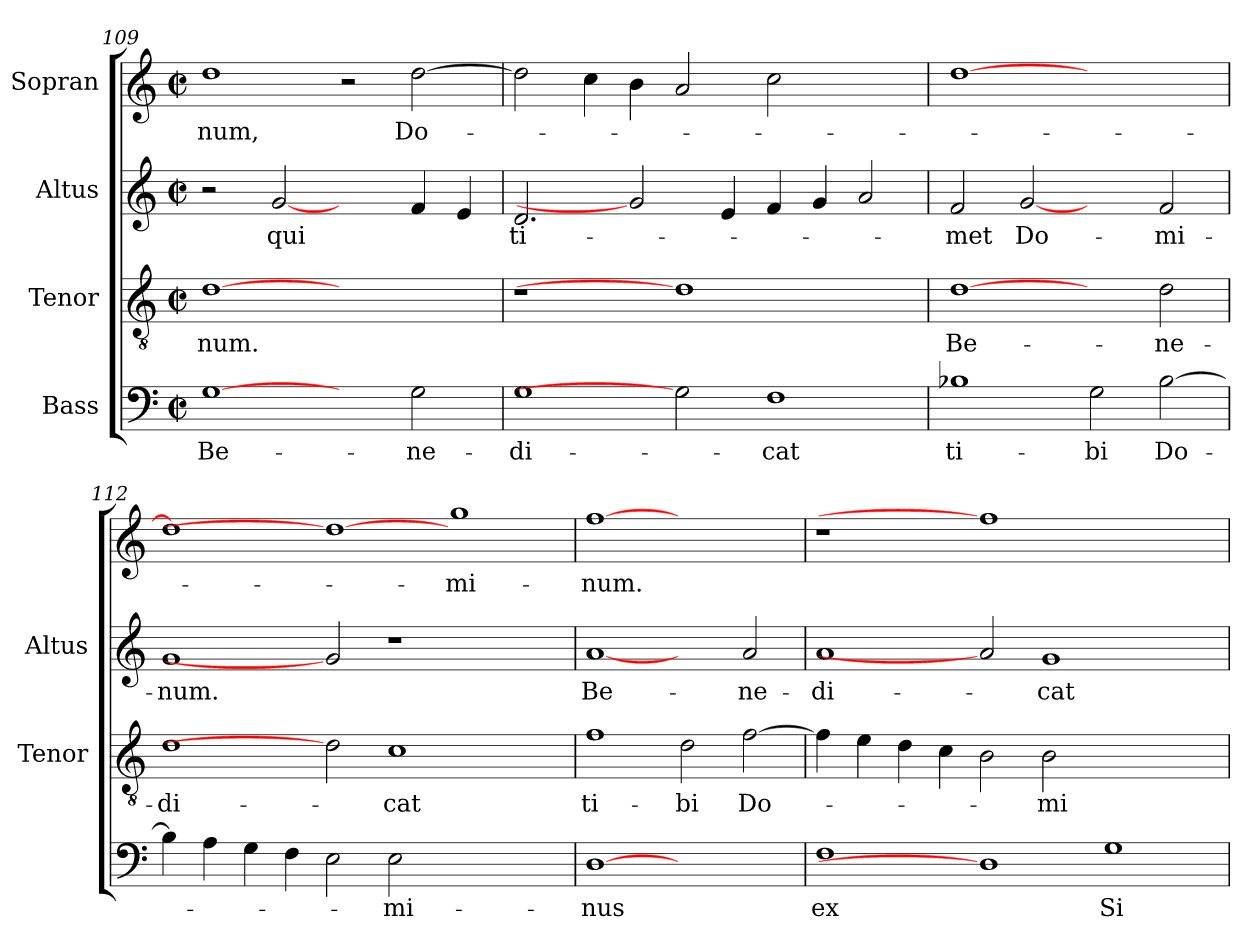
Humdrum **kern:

**kern	**text	**kern	**text	**kern	**text	**kern	**text
*part4	*part4	*part3	*part3	*part2	*part2	*part1	*part1
*staff4	*staff4	*staff3	*staff3	*staff2	*staff2	*staff1	*staff1
*I"Bass	*	*I"Tenor	*	*I"Altus	*	*I"Sopran	*
*	*	*I'Tenor	*	*I'Altus	*	*	*
*clefF4	*	*clefGv2	*	*clefG2	*	*clefG2	*
*	*	*ITrd7c12	*	*	*	*	*
*k[]	*	*k[]	*	*k[]	*	*k[]	*
*C:	*	*C:	*	*C:	*	*C:	*
*M2/2	*	*M2/2	*	*M2/2	*	*M2/2	*
*met(c|)	*	*met(c|)	*	*met(c|)	*	*met(c|)	*
=109	=109	=109	=109	=109	=109	=109	=109
!	!LO:LY:b:color=#000000	!	!	!	!	!	!
!	!	!	!LO:LY:b:color=#000000	!	!	!	!
!	!	!	!	!	!	!	!LO:LY:b:color=#000000
[1Gi	Be-	[1Di	-num.	2r	.	1ddi	-num,
!	!	!	!	!	!LO:LY:b:color=#000000	!	!
.	.	.	.	[2gi	qui	.	.
2ryy	.	1ryy	.	2ryy	.	2r	.
!	!LO:LY:b:color=#000000	!	!	!	!	!	!
!	!	!	!	!	!	!	!LO:LY:b:color=#000000
2Gi\	-ne-	.	.	4fi/	.	[>2ddi\	Do-
.	.	.	.	4ei/	.	.	.
=110	=110	=110	=110	=110	=110	=110	=110
!	!LO:LY:b:color=#000000	!LO:N:vis=1	!	!	!	!	!
!	!	!	!	!	!LO:LY:b:color=#000000	!	!
1Gi	-di-	1r	.	2.di/	ti-	2ddi\]	.
.	.	.	.	.	.	4cci\	.
.	.	.	.	2gi]	.	4bi\	.
2Gi]	.	1Di]	.	.	.	2ai/	.
.	.	.	.	4ei/	.	.	.
!	!LO:LY:b:color=#000000	!	!	!	!	!	!
1Fi	-cat	.	.	4fi/	.	2cci\	.
.	.	.	.	4gi/	.	.	.
.	.	2ryy	.	2ai/	.	2ryy	.
!!LO:LB:g=z
=111	=111	=111	=111	=111	=111	=111	=111
!	!LO:LY:b:color=#000000	!	!	!	!	!	!
!	!	!	!LO:LY:b:color=#000000	!	!	!	!
!	!	!	!	!	!LO:LY:b:color=#000000	!	!
1B-Xi	ti-	[1Di	Be-	2fi/	-met	[>1ddi	.
!	!	!	!	!	!LO:LY:b:color=#000000	!	!
.	.	.	.	[2gi	Do-	.	.
!	!LO:LY:b:color=#000000	!	!	!	!	!	!
2Gi\	-bi	2ryy	.	2ryy	.	1ryy	.
!	!LO:LY:b:color=#000000	!	!	!	!	!	!
!	!	!	!LO:LY:b:color=#000000	!	!	!	!
!	!	!	!	!	!LO:LY:b:color=#000000	!	!
[>2B-i\	Do-	2Di\	-ne-	2fi/	-mi-	.	.
=112	=112	=112	=112	=112	=112	=112	=112
!	!	!	!LO:LY:b:color=#000000	!	!	!	!
!	!	!	!	!	!LO:LY:b:color=#000000	!	!
4B-i\]	.	1Di	-di-	1gi	-num.	1ddi]	.
4Ai\	.	.	.	.	.	.	.
4Gi\	.	.	.	.	.	.	.
4Fi\	.	.	.	.	.	.	.
2Ei\	.	2Di]	.	2gi]	.	1ddi_	.
!	!LO:LY:b:color=#000000	!	!	!	!	!	!
!	!	!	!LO:LY:b:color=#000000	!	!	!	!
2Ei\	-mi-	1Ci	-cat	1r	.	.	.
!	!	!	!	!	!	!	!LO:LY:b:color=#000000
1ryy	.	.	.	.	.	1ggi	-mi-
.	.	2ryy	.	2ryy	.	.	.
=113	=113	=113	=113	=113	=113	=113	=113
!	!LO:LY:b:color=#000000	!	!	!	!	!	!
!	!	!	!LO:LY:b:color=#000000	!	!	!	!
!	!	!	!	!	!LO:LY:b:color=#000000	!	!
!	!	!	!	!	!	!	!LO:LY:b:color=#000000
[1Di	-nus	1Fi	ti-	[1ai	Be-	[1ffi	-num.
!	!	!	!LO:LY:b:color=#000000	!	!	!	!
1ryy	.	2Di\	-bi	2ryy	.	1ryy	.
!	!	!	!LO:LY:b:color=#000000	!	!	!	!
!	!	!	!	!	!LO:LY:b:color=#000000	!	!
.	.	[>2Fi\	Do-	2ai/	-ne-	.	.
=114	=114	=114	=114	=114	=114	=114	=114
!	!LO:LY:b:color=#000000	!	!	!	!	!	!
!	!	!	!	!	!LO:LY:b:color=#000000	!LO:N:vis=1	!
1Fi	ex	4Fi\]	.	1ai	-di-	1r	.
.	.	4Ei\	.	.	.	.	.
.	.	4Di\	.	.	.	.	.
.	.	4Ci\	.	.	.	.	.
1Di]	.	2BBi\	.	2ai]	.	1ffi]	.
!	!	!	!LO:LY:b:color=#000000	!	!	!	!
!	!	!	!	!	!LO:LY:b:color=#000000	!	!
.	.	2BBi\	-mi-	1gi	-cat	.	.
!	!LO:LY:b:color=#000000	!	!	!	!	!	!
1Gi	Si-	1ryy	.	.	.	1ryy	.
.	.	.	.	2ryy	.	.	.
=	=	=	=	=	=	=	=
*-	*-	*-	*-	*-	*-	*-	*-
